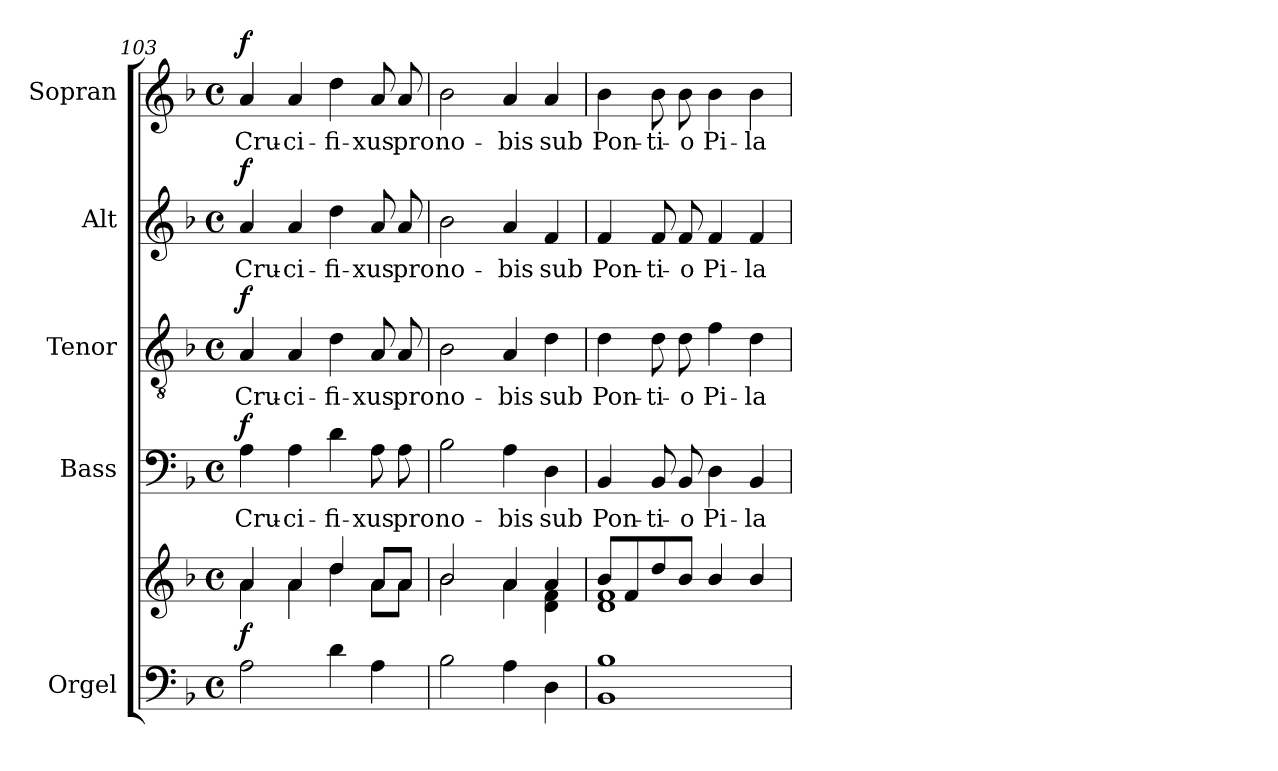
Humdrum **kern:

**kern	**kern	**dynam	**kern	**text	**dynam	**kern	**text	**dynam	**kern	**text	**dynam	**kern	**text	**dynam
*part5	*part5	*part5	*part4	*part4	*part4	*part3	*part3	*part3	*part2	*part2	*part2	*part1	*part1	*part1
*staff6	*staff5	*staff5/6	*staff4	*staff4	*staff4	*staff3	*staff3	*staff3	*staff2	*staff2	*staff2	*staff1	*staff1	*staff1
*I"Orgel	*	*	*I"Bass	*	*	*I"Tenor	*	*	*I"Alt	*	*	*I"Sopran	*	*
*I'Org.	*	*	*I'B.	*	*	*I'T.	*	*	*I'A.	*	*	*I'S.	*	*
*clefF4	*clefG2	*	*clefF4	*	*	*clefGv2	*	*	*clefG2	*	*	*clefG2	*	*
*k[b-]	*k[b-]	*	*k[b-]	*	*	*k[b-]	*	*	*k[b-]	*	*	*k[b-]	*	*
*F:	*F:	*	*F:	*	*	*F:	*	*	*F:	*	*	*F:	*	*
*M4/4	*M4/4	*	*M4/4	*	*	*M4/4	*	*	*M4/4	*	*	*M4/4	*	*
*met(c)	*met(c)	*	*met(c)	*	*	*met(c)	*	*	*met(c)	*	*	*met(c)	*	*
=103	=103	=103	=103	=103	=103	=103	=103	=103	=103	=103	=103	=103	=103	=103
*	*^	*	*	*	*	*	*	*	*	*	*	*	*	*
!	!	!	!LO:DY:b	!	!LO:LY:b	!LO:DY:a	!	!LO:LY:b	!LO:DY:a	!	!LO:LY:b	!LO:DY:a	!	!LO:LY:b	!LO:DY:a
2A\	4a/	4a\	f	4A\	Cru-	f	4A/	Cru-	f	4a/	Cru-	f	4a/	Cru-	f
!	!	!	!	!	!LO:LY:b	!	!	!LO:LY:b	!	!	!LO:LY:b	!	!	!LO:LY:b	!
.	4a/	4a\	.	4A\	-ci-	.	4A/	-ci-	.	4a/	-ci-	.	4a/	-ci-	.
!	!	!	!	!	!LO:LY:b	!	!	!LO:LY:b	!	!	!LO:LY:b	!	!	!LO:LY:b	!
4d\	4dd/	4dd\	.	4d\	-fi-	.	4d\	-fi-	.	4dd\	-fi-	.	4dd\	-fi-	.
!	!	!	!	!	!LO:LY:b	!	!	!LO:LY:b	!	!	!LO:LY:b	!	!	!LO:LY:b	!
4A\	8a/L	8a\L	.	8A\	-xus	.	8A/	-xus	.	8a/	-xus	.	8a/	-xus	.
!	!	!	!	!	!LO:LY:b	!	!	!LO:LY:b	!	!	!LO:LY:b	!	!	!LO:LY:b	!
.	8a/J	8a\J	.	8A\	pro	.	8A/	pro	.	8a/	pro	.	8a/	pro	.
=104	=104	=104	=104	=104	=104	=104	=104	=104	=104	=104	=104	=104	=104	=104	=104
!	!	!	!	!	!LO:LY:b	!	!	!LO:LY:b	!	!	!LO:LY:b	!	!	!LO:LY:b	!
2B-\	2b-/	2b-\	.	2B-\	no-	.	2B-\	no-	.	2b-\	no-	.	2b-\	no-	.
!	!	!	!	!	!LO:LY:b	!	!	!LO:LY:b	!	!	!LO:LY:b	!	!	!LO:LY:b	!
4A\	4a/	4a\	.	4A\	-bis	.	4A/	-bis	.	4a/	-bis	.	4a/	-bis	.
!	!	!	!	!	!LO:LY:b	!	!	!LO:LY:b	!	!	!LO:LY:b	!	!	!LO:LY:b	!
4D\	4a/	4d\ 4f\	.	4D\	sub	.	4d\	sub	.	4f/	sub	.	4a/	sub	.
=105	=105	=105	=105	=105	=105	=105	=105	=105	=105	=105	=105	=105	=105	=105	=105
!	!	!	!	!	!LO:LY:b	!	!	!LO:LY:b	!	!	!LO:LY:b	!	!	!LO:LY:b	!
1BB- 1B-	8b-/L	1d 1f	.	4BB-/	Pon-	.	4d\	Pon-	.	4f/	Pon-	.	4b-\	Pon-	.
.	8f/	.	.	.	.	.	.	.	.	.	.	.	.	.	.
!	!	!	!	!	!LO:LY:b	!	!	!LO:LY:b	!	!	!LO:LY:b	!	!	!LO:LY:b	!
.	8dd/	.	.	8BB-/	-ti-	.	8d\	-ti-	.	8f/	-ti-	.	8b-\	-ti-	.
!	!	!	!	!	!LO:LY:b	!	!	!LO:LY:b	!	!	!LO:LY:b	!	!	!LO:LY:b	!
.	8b-/J	.	.	8BB-/	-o	.	8d\	-o	.	8f/	-o	.	8b-\	-o	.
!	!	!	!	!	!LO:LY:b	!	!	!LO:LY:b	!	!	!LO:LY:b	!	!	!LO:LY:b	!
.	4b-/	.	.	4D\	Pi-	.	4f\	Pi-	.	4f/	Pi-	.	4b-\	Pi-	.
!	!	!	!	!	!LO:LY:b	!	!	!LO:LY:b	!	!	!LO:LY:b	!	!	!LO:LY:b	!
.	4b-/	.	.	4BB-/	-la-	.	4d\	-la-	.	4f/	-la-	.	4b-\	-la-	.
*	*v	*v	*	*	*	*	*	*	*	*	*	*	*	*	*
=	=	=	=	=	=	=	=	=	=	=	=	=	=	=
*-	*-	*-	*-	*-	*-	*-	*-	*-	*-	*-	*-	*-	*-	*-
